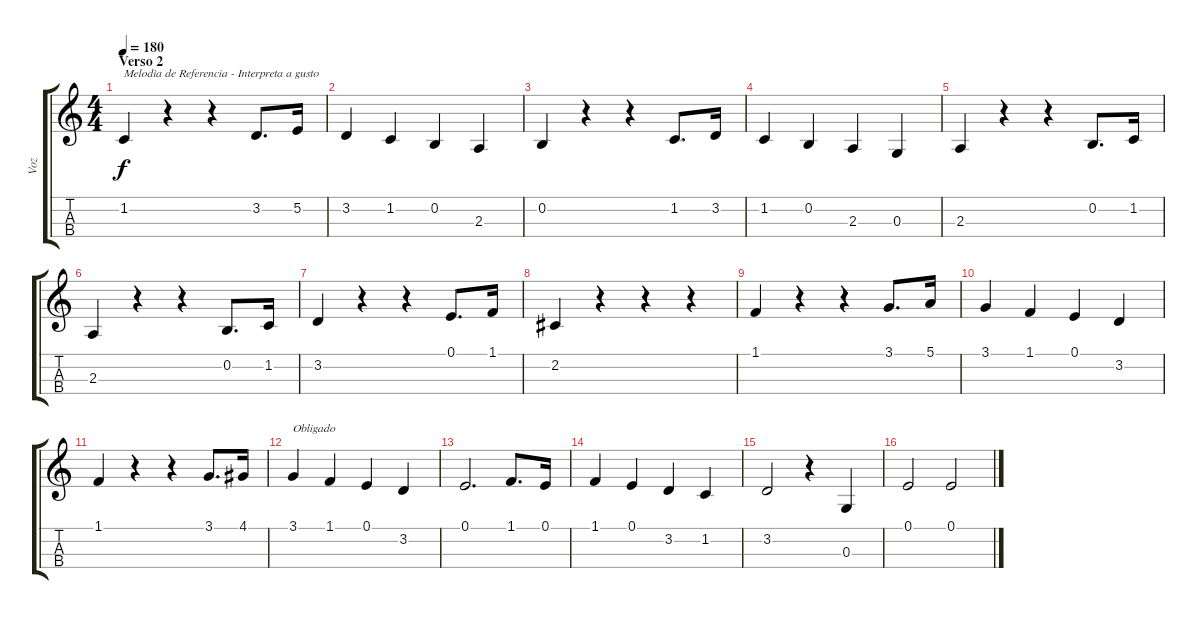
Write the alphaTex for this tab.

\track ("Voz" "Voz") {instrument whistle}
\staff {score tabs}
\tuning (E4 B3 G3 D3) {hide}
\ts (4 4)
\section ("" "Verso 2")
\tempo 180
\clef g2
\ks c
1.2.4{txt "Melodìa de Referencia - Interpreta a gusto" dy f} r.4 r.4 3.2.8{d} 5.2.16 |
3.2.4 1.2.4 0.2.4 2.3.4 |
0.2.4 r.4 r.4 1.2.8{d} 3.2.16 |
1.2.4 0.2.4 2.3.4 0.3.4 |
2.3.4 r.4 r.4 0.2.8{d} 1.2.16 |
2.3.4 r.4 r.4 0.2.8{d} 1.2.16 |
3.2.4 r.4 r.4 0.1.8{d} 1.1.16 |
2.2.4 r.4 r.4 r.4 |
1.1.4 r.4 r.4 3.1.8{d} 5.1.16 |
3.1.4 1.1.4 0.1.4 3.2.4 |
1.1.4 r.4 r.4 3.1.8{d} 4.1.16 |
3.1.4{txt "Obligado"} 1.1.4 0.1.4 3.2.4 |
0.1.2{d} 1.1.8{d} 0.1.16 |
1.1.4 0.1.4 3.2.4 1.2.4 |
3.2.2 r.4 0.3.4 |
0.1.2 0.1.2
